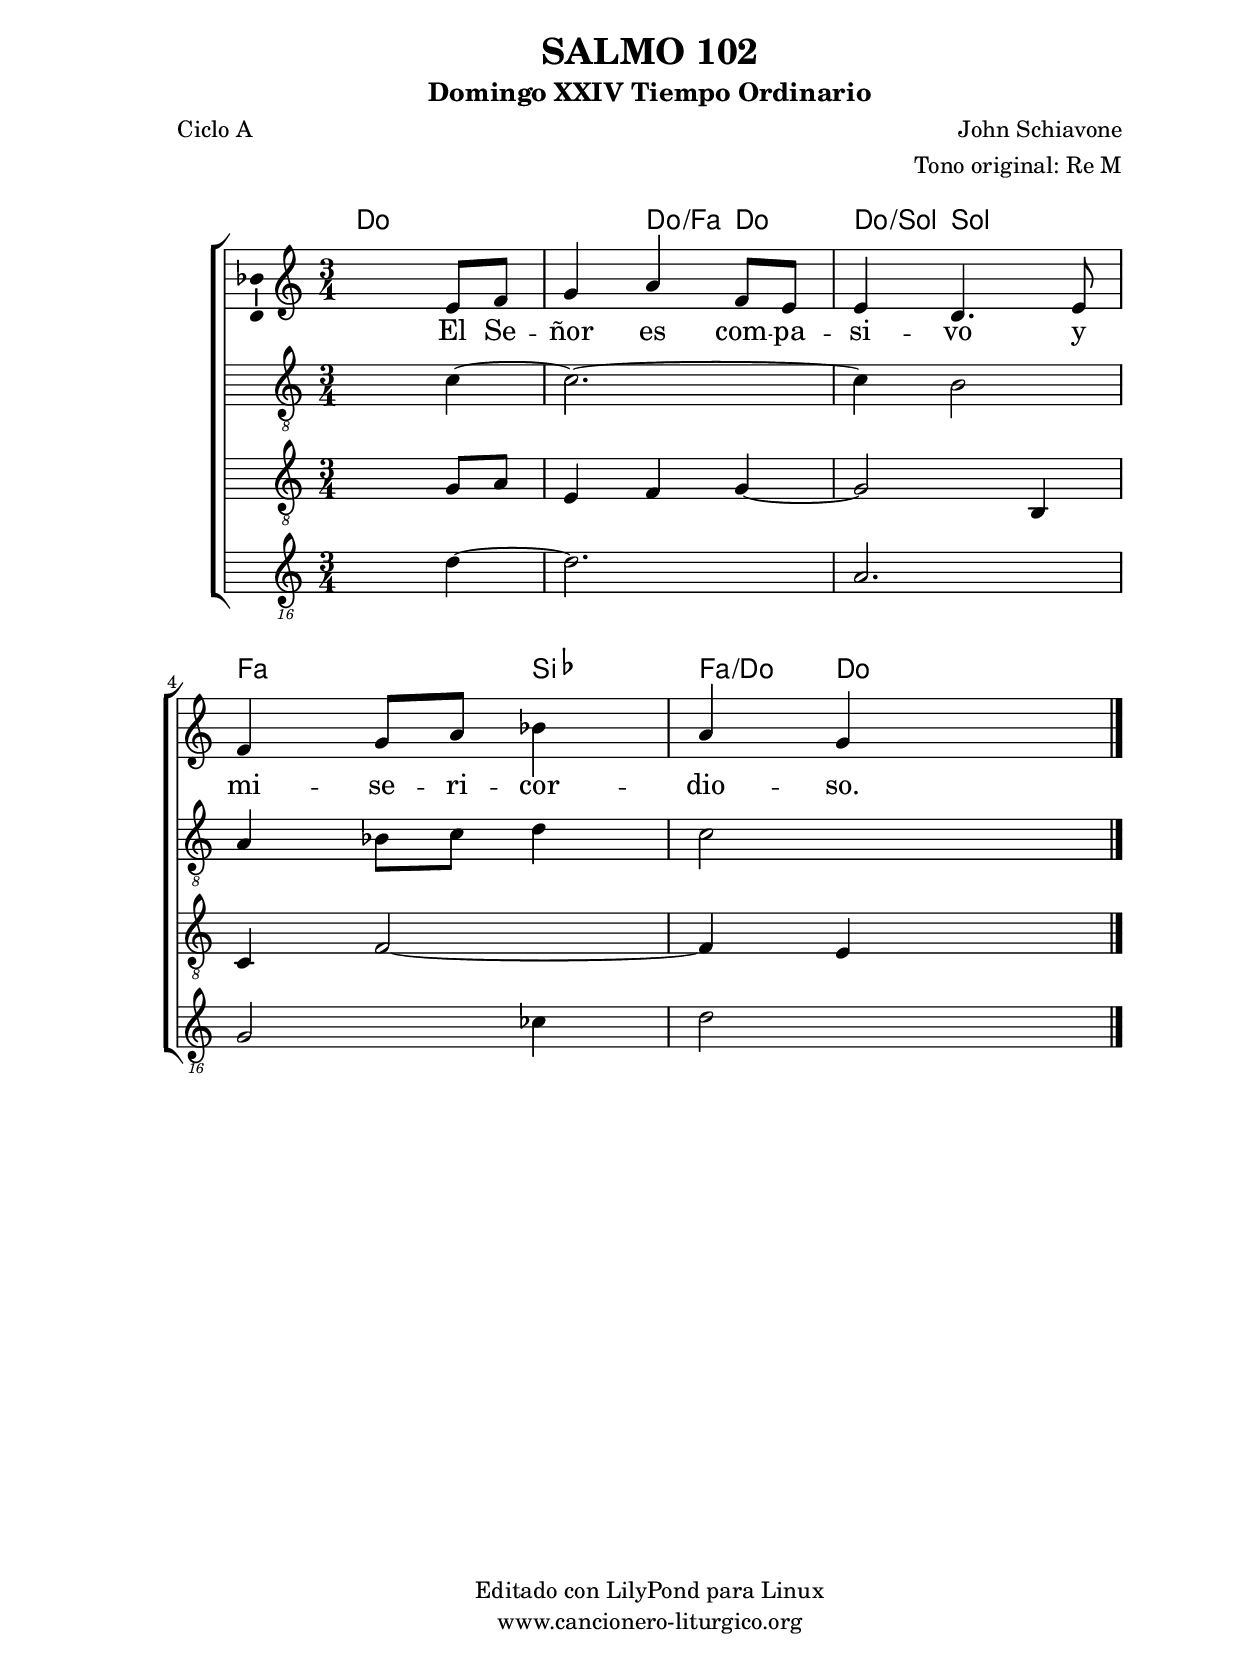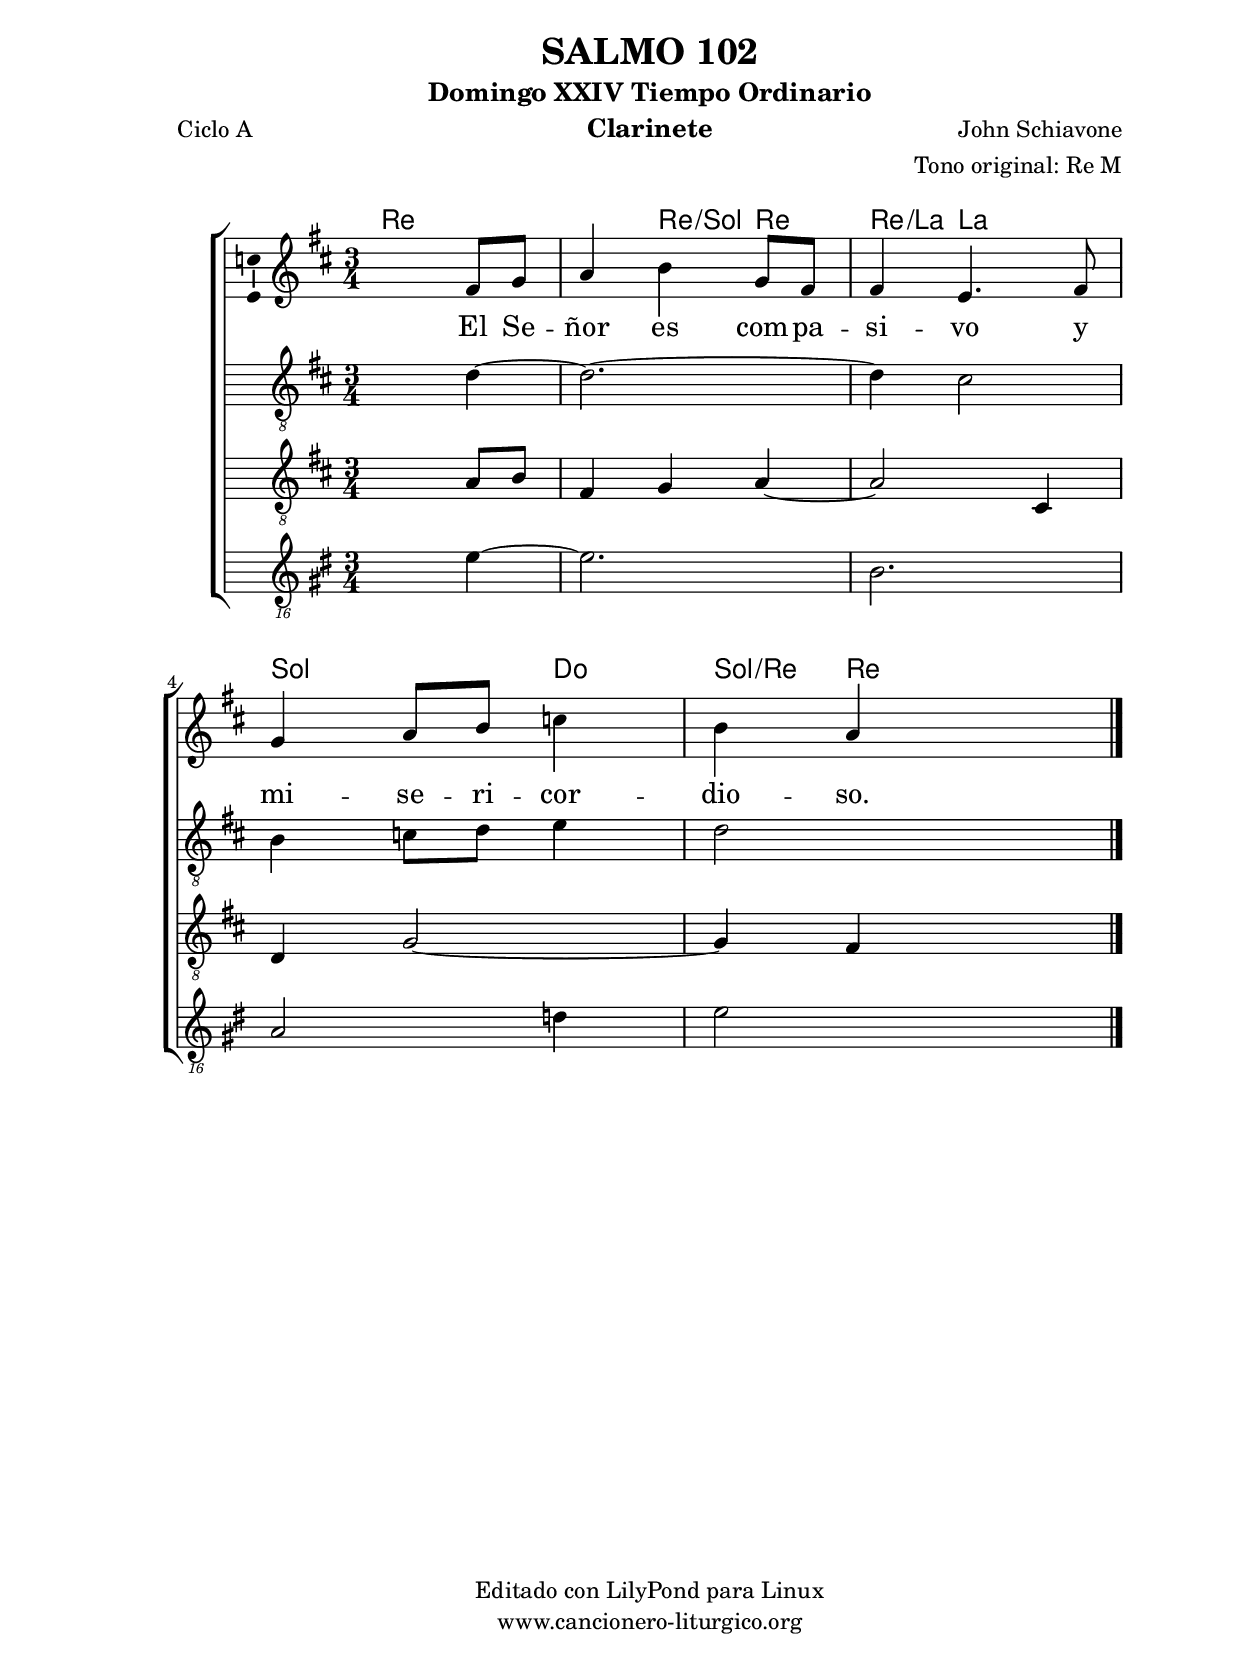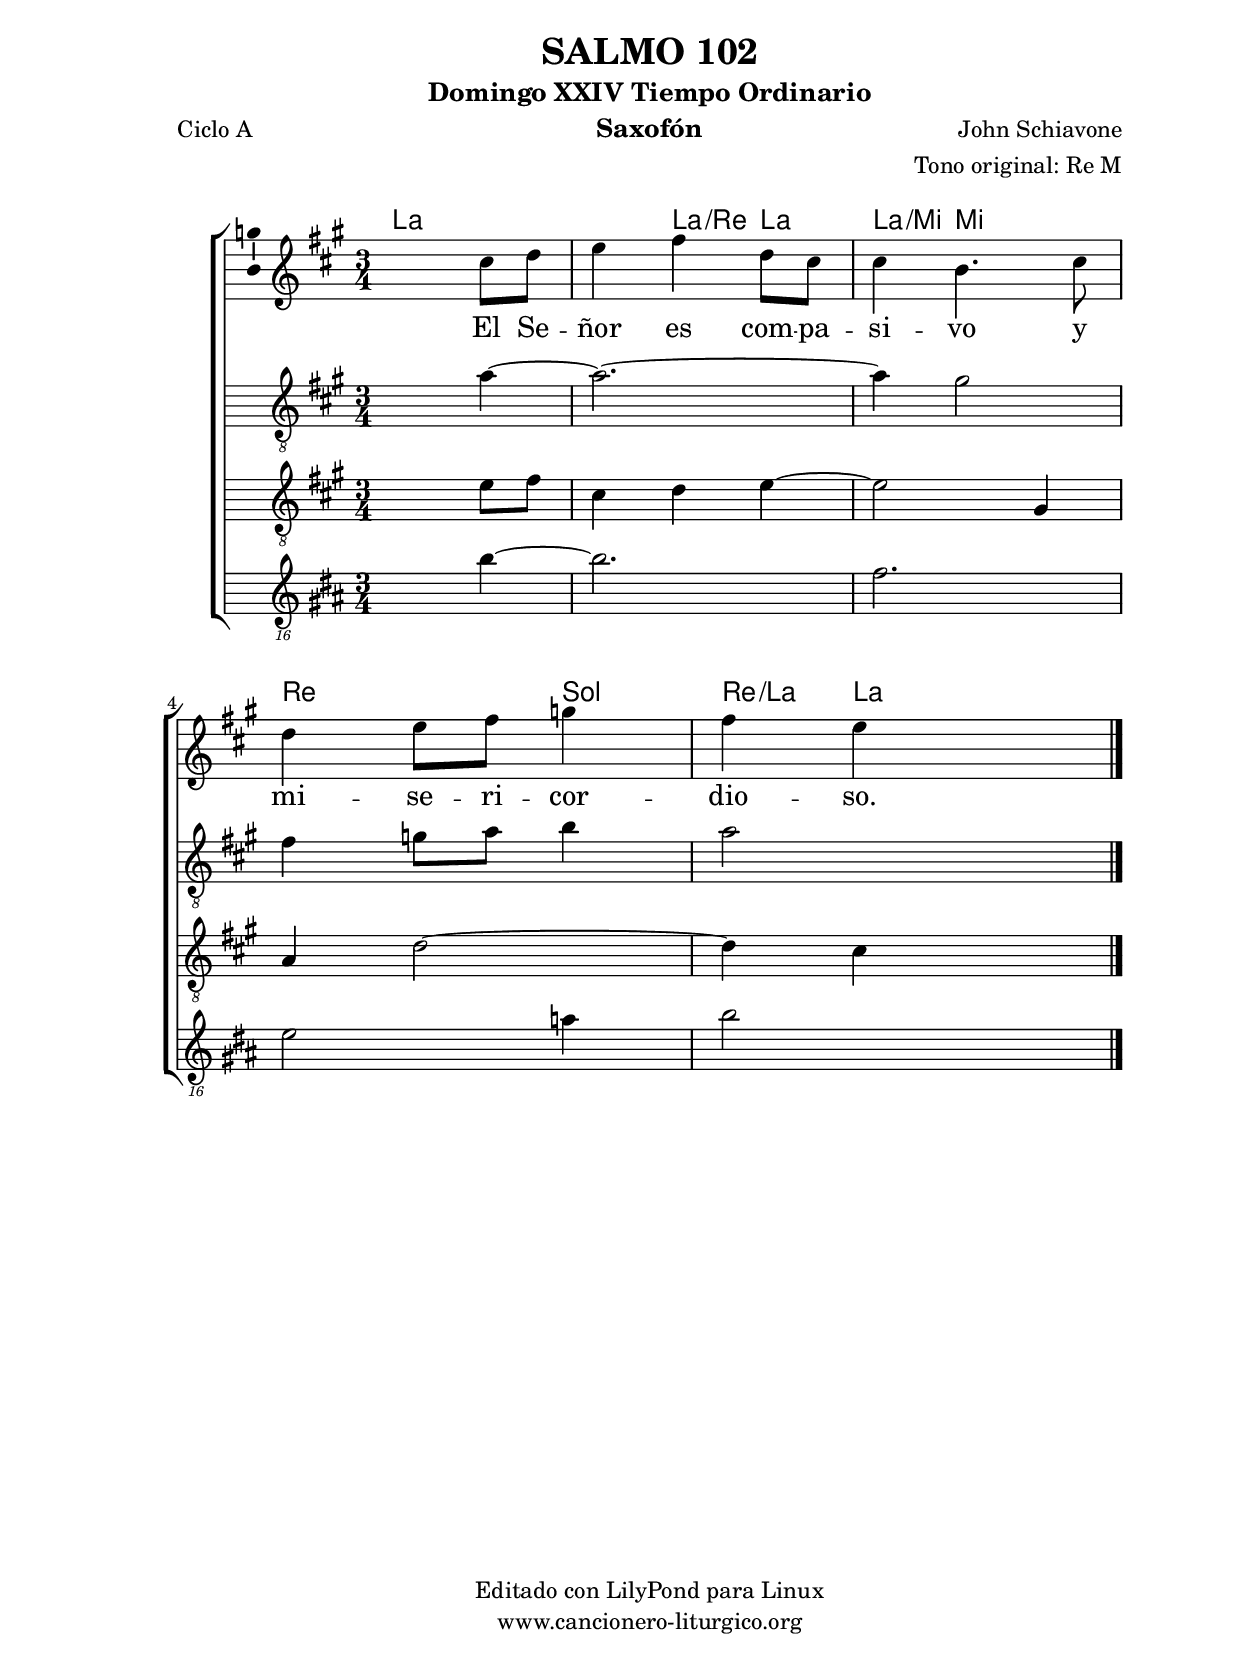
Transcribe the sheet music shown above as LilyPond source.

%
%para convertir .midi en .wav:
%timidity filename.midi -Ow -o finename.wav
%
%
%Para convertir de .wav a .mp3:
%lame -h -m j filename.wav
%
%
%para escuchar el midi:
%timidity nombrefichero.midi
%


%versión de lilypond para la que se ha escrito esta partitura:
\version "2.16.0"

	%Tamaño papel
	#(set-default-paper-size "a4")
	%Tamaño partitura
	#(set-global-staff-size 20)
	%No responde al pulsar sobre una nota
	#(ly:set-option 'point-and-click #f)

%parámetros del encabezamiento:
\header {
	title = "SALMO 102"
	subtitle = "Domingo XXIV Tiempo Ordinario"
	composer = "John Schiavone"
	poet = "Ciclo A"
	meter = ""
	arranger = "Tono original: Re M"
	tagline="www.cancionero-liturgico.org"
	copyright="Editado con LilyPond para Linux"
	tiempo = "Ordinario"
	usos = "Salmo"
	letra = "El Señor es compasivo y misericordioso."
	}

%parámetros asociados al papel:
\paper  {
	oddHeaderMarkup = \markup {\fill-line { \on-the-fly #not-first-page \fromproperty #'header:title \on-the-fly #not-first-page \fromproperty #'header:composer }}
	evenHeaderMarkup = \markup {\fill-line { \fromproperty #'header:composer \fromproperty #'header:title }}
	#(set-paper-size "a4")
	print-page-number = ##f
	first-page-number = 1
	print-first-page-number = ##f
%	head-separation = 3.0 \cm
	top-margin = 2.0 \cm
	bottom-margin = 0.5\cm
%%%	bottom-margin = -1.0\cm
	left-margin = 3.0 \cm
	line-width = 16.0 \cm 
	indent = 8\mm
	interscoreline = 2.\mm
	between-system-space = 15\mm
%	para que las partituras no llenen la hoja:
	ragged-bottom = ##t
%	idem para la última hoja:
	ragged-last-bottom = ##f
%	para que las partituras llenen el ancho del papel:
	ragged-last = ##f
	after-title-space = 2.5 \cm
%page-count=1
system-count=2

	%Flexible Vertical Spacing
%	markup-markup-spacing =
%	#'((basic-distance . 15) (minimum-distance . 15) (padding . 3))
	markup-system-spacing =
	#'((basic-distance . 15) (minimum-distance . 15) (padding . 3))
	system-system-spacing =
	#'((basic-distance . 15) (minimum-distance . 15) (padding . 3))
	score-system-spacing =
	#'((basic-distance . 15) (minimum-distance . 15) (padding . 5))
%	top-system-spacing = % header
%	#'((basic-distance . 8) (minimum-distance . 0) (padding . 3))
%	top-markup-spacing =
%	#'((basic-distance . 20) (minimum-distance . 20) (padding . 3))
	last-bottom-spacing = % footer
	#'((basic-distance . 5) (minimum-distance . 5) (padding . 3))
%	score-markup-spacing =
%	#'((basic-distance . 16) (minimum-distance . 13) (padding . 3))

	}


%parámetros que afectan a toda la partitura:
global =  {
	%clave de sol (G):
	\clef G
	%armadura:
	\transpose d c
	\key d \major
	\tempo 4=80
	\set Score.tempoHideNote = ##t
	}


acordes = {
	\italianChords
	\chordmode {
	\transpose d c
{
d2. s4 d/g d d/a a s g s c g/d d s
	}
	}
}


melodia = 
	\transpose d c
{
	\relative c'{
	\time 3/4

s2 fis8 g
a4 b g8 fis
fis4 e4. fis8
g4 a8 b c4
b4 a s

	\bar "|."
	}
	}

melodiados = 
	\transpose d c
{
	\relative c'{
	\time 3/4

\clef "G_8"
s2 d4~
d2.~
d4 cis2
b4 c8 d e4
d2 s4

	\bar "|."
	}
	}

melodiatres = 
	\transpose d c
{
	\relative c'{
	\time 3/4

%\clef F
\clef "G_8"
s2 a8 b
fis4 g a~
a2 cis,4
d4 g2~
g4 fis s

	\bar "|."
	}
	}

melodiacuatro = 
	\transpose d c
{
	\relative c{
	\time 3/4

%\clef F
\clef "G_16"
s2 d4~
d2.
a2.
g2 c4
d2 s4

	\bar "|."
	}
	}

texto = \lyricmode {
El Se -- ñor es com -- pa -- si -- vo y mi -- se -- ri -- cor -- dio -- so.
	}


acordesStaff = \context ChordNames = acordesStaff <<
	\set chordChanges = ##t
	\acordes
	>>


vozStaff = \context Voice = vozStaff
\with {\consists "Ambitus_engraver"}
<<
%	\set Staff.instrumentName = ""
%	\set Staff.shortInstrumentName = ""
%	\set Staff.midiInstrument = #"clarinet"
%	\set Staff.midiInstrument = #"cello"
%	\set Staff.midiInstrument = #"flute"
	\set Staff.midiInstrument = #"electric guitar (jazz)"
%	\set Staff.midiInstrument = #"english horn"
%	\set Staff.midiInstrument = #"violin"
%	\set Staff.midiInstrument = #"glockenspiel"
	\set Staff.midiMinimumVolume = #0.7
	\set Staff.midiMaximumVolume = #0.9
	\global
	\melodia
	>>

vozdosStaff = \context Voice = vozdosStaff
<<
%	\set Staff.instrumentName = "Clarinete 1"
%	\set Staff.shortInstrumentName = "C"
	\override Staff.StaffSymbol #'staff-space = #(magstep -0.35)
	\set Staff.midiInstrument = #"english horn"
	\set Staff.midiMinimumVolume = #0.4
	\set Staff.midiMaximumVolume = #0.5
	\global
	\melodiados
	>>

voztresStaff = \context Voice = voztresStaff
<<
%	\set Staff.instrumentName = "Saxofón"
%	\set Staff.shortInstrumentName = "S"
	\override Staff.StaffSymbol #'staff-space = #(magstep -0.35)
	\set Staff.midiInstrument = #"violin"
	\set Staff.midiMinimumVolume = #0.4
	\set Staff.midiMaximumVolume = #0.5
%Cambio tono para saxofón (DESDE tono de clarinete)
%El segundo comando escribe la partitura en el tono del saxofón
%El primer comando hace que el fichero midi, a pesar de lo anterior, suene en el mismo tono que el resto de la partitura
%%%%%%\transposition f'
%%%%%%\transpose d a,
{
	\global
	\melodiatres
}
	>>

vozcuatroStaff = \context Voice = vozcuatroStaff
<<
%	\set Staff.instrumentName = "Saxofón"
%	\set Staff.shortInstrumentName = "S"
	\override Staff.StaffSymbol #'staff-space = #(magstep -0.35)
	\set Staff.midiInstrument = #"violin"
	\set Staff.midiMinimumVolume = #0.4
	\set Staff.midiMaximumVolume = #0.5
%Cambio tono para saxofón (DESDE tono de clarinete)
%El segundo comando escribe la partitura en el tono del saxofón
%El primer comando hace que el fichero midi, a pesar de lo anterior, suene en el mismo tono que el resto de la partitura
%%%%%%\transposition f'
%%%%%%\transpose d a,
{
	\global
	\melodiacuatro
}
	>>


textoStaff = \context Lyrics = textoStaff <<
	\lyricsto vozStaff \texto
	>>

\book {
	\score {
		\context ChoirStaff {
%			\override StaffGroup.SystemStartBracket #'collapse-height = #1
%			\override Score.SystemStartBar #'collapse-height = #1
			<<
			\acordesStaff
			\vozStaff
			\textoStaff
			\vozdosStaff
			\voztresStaff
			\vozcuatroStaff
			>>
			}
		\layout {
	    		\context {
				\Lyrics
				\override LyricText #'font-size = #2
				}
	   		 \context {
				\Score
				%fontSize = #3
				\override StaffSymbol #'staff-space = #(magstep +3)
				%\override Beam #'thickness = #0.55
				%\override SpacingSpanner #'spacing-increment = #1.0
				%\override Slur #'height-limit = #1.5
				}
			}
		}
	\score {
		\unfoldRepeats
		\context ChoirStaff {
			<<
			\acordesStaff
			\vozStaff
			\vozdosStaff
			\voztresStaff
			\vozcuatroStaff
			>>
			}
		\midi {
	  		\context {
	  			\Score
				tempoWholesPerMinute = #(ly:make-moment 70 4)
				}
			}
		}
	}

%Partitura para clarinete
#(define output-suffix "C")
\book {
	\header{
		instrument = "Clarinete"
		}
	\score {
		\context ChoirStaff {
%			\override StaffGroup.SystemStartBracket #'collapse-height = #1
%			\override Score.SystemStartBar #'collapse-height = #1
\transpose c d
			<<
			\acordesStaff
			\vozStaff
			\textoStaff
			\vozdosStaff
			\voztresStaff
			\vozcuatroStaff
			>>
			}
		\layout {
	    		\context {
				\Lyrics
				\override LyricText #'font-size = #2
				}
	   		 \context {
				\Score
				%fontSize = #3
				\override StaffSymbol #'staff-space = #(magstep +3)
				%\override Beam #'thickness = #0.55
				%\override SpacingSpanner #'spacing-increment = #1.0
				%\override Slur #'height-limit = #1.5
				}
			}
		}
	}

%Partitura para saxofón
#(define output-suffix "S")
\book {
	\header{
		instrument = "Saxofón"
		}
	\score {
		\context ChoirStaff {
%			\override StaffGroup.SystemStartBracket #'collapse-height = #1
%			\override Score.SystemStartBar #'collapse-height = #1
\transpose c a
			<<
			\acordesStaff
			\vozStaff
			\textoStaff
			\vozdosStaff
			\voztresStaff
			\vozcuatroStaff
			>>
			}
		\layout {
	    		\context {
				\Lyrics
				\override LyricText #'font-size = #2
				}
	   		 \context {
				\Score
				%fontSize = #3
				\override StaffSymbol #'staff-space = #(magstep +3)
				%\override Beam #'thickness = #0.55
				%\override SpacingSpanner #'spacing-increment = #1.0
				%\override Slur #'height-limit = #1.5
				}
			}
		}
	}

